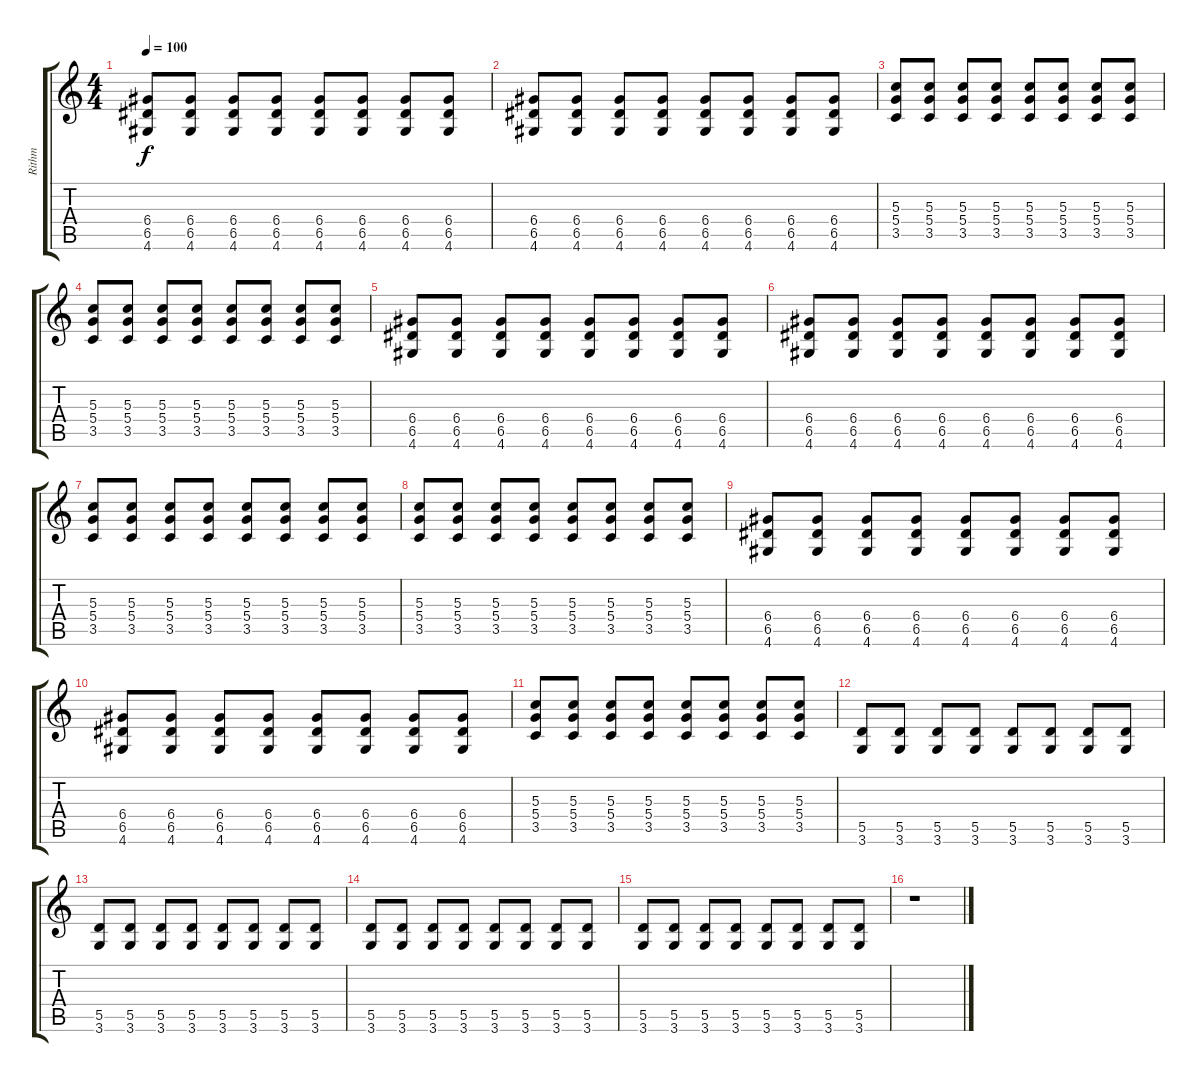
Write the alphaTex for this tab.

\track ("Rithm" "Rithm") {instrument distortionguitar}
\staff {score tabs}
\tuning (E4 B3 G3 D3 A2 E2) {hide}
\ts (4 4)
\tempo 100
\clef g2
\ks c
(6.4 6.5 4.6).8{dy f} (6.4 6.5 4.6).8 (6.4 6.5 4.6).8 (6.4 6.5 4.6).8 (6.4 6.5 4.6).8 (6.4 6.5 4.6).8 (6.4 6.5 4.6).8 (6.4 6.5 4.6).8 |
(6.4 6.5 4.6).8 (6.4 6.5 4.6).8 (6.4 6.5 4.6).8 (6.4 6.5 4.6).8 (6.4 6.5 4.6).8 (6.4 6.5 4.6).8 (6.4 6.5 4.6).8 (6.4 6.5 4.6).8 |
(5.3 5.4 3.5).8 (5.3 5.4 3.5).8 (5.3 5.4 3.5).8 (5.3 5.4 3.5).8 (5.3 5.4 3.5).8 (5.3 5.4 3.5).8 (5.3 5.4 3.5).8 (5.3 5.4 3.5).8 |
(5.3 5.4 3.5).8 (5.3 5.4 3.5).8 (5.3 5.4 3.5).8 (5.3 5.4 3.5).8 (5.3 5.4 3.5).8 (5.3 5.4 3.5).8 (5.3 5.4 3.5).8 (5.3 5.4 3.5).8 |
(6.4 6.5 4.6).8 (6.4 6.5 4.6).8 (6.4 6.5 4.6).8 (6.4 6.5 4.6).8 (6.4 6.5 4.6).8 (6.4 6.5 4.6).8 (6.4 6.5 4.6).8 (6.4 6.5 4.6).8 |
(6.4 6.5 4.6).8 (6.4 6.5 4.6).8 (6.4 6.5 4.6).8 (6.4 6.5 4.6).8 (6.4 6.5 4.6).8 (6.4 6.5 4.6).8 (6.4 6.5 4.6).8 (6.4 6.5 4.6).8 |
(5.3 5.4 3.5).8 (5.3 5.4 3.5).8 (5.3 5.4 3.5).8 (5.3 5.4 3.5).8 (5.3 5.4 3.5).8 (5.3 5.4 3.5).8 (5.3 5.4 3.5).8 (5.3 5.4 3.5).8 |
(5.3 5.4 3.5).8 (5.3 5.4 3.5).8 (5.3 5.4 3.5).8 (5.3 5.4 3.5).8 (5.3 5.4 3.5).8 (5.3 5.4 3.5).8 (5.3 5.4 3.5).8 (5.3 5.4 3.5).8 |
(6.4 6.5 4.6).8 (6.4 6.5 4.6).8 (6.4 6.5 4.6).8 (6.4 6.5 4.6).8 (6.4 6.5 4.6).8 (6.4 6.5 4.6).8 (6.4 6.5 4.6).8 (6.4 6.5 4.6).8 |
(6.4 6.5 4.6).8 (6.4 6.5 4.6).8 (6.4 6.5 4.6).8 (6.4 6.5 4.6).8 (6.4 6.5 4.6).8 (6.4 6.5 4.6).8 (6.4 6.5 4.6).8 (6.4 6.5 4.6).8 |
(5.3 5.4 3.5).8 (5.3 5.4 3.5).8 (5.3 5.4 3.5).8 (5.3 5.4 3.5).8 (5.3 5.4 3.5).8 (5.3 5.4 3.5).8 (5.3 5.4 3.5).8 (5.3 5.4 3.5).8 |
(5.5 3.6).8 (5.5 3.6).8 (5.5 3.6).8 (5.5 3.6).8 (5.5 3.6).8 (5.5 3.6).8 (5.5 3.6).8 (5.5 3.6).8 |
(5.5 3.6).8 (5.5 3.6).8 (5.5 3.6).8 (5.5 3.6).8 (5.5 3.6).8 (5.5 3.6).8 (5.5 3.6).8 (5.5 3.6).8 |
(5.5 3.6).8 (5.5 3.6).8 (5.5 3.6).8 (5.5 3.6).8 (5.5 3.6).8 (5.5 3.6).8 (5.5 3.6).8 (5.5 3.6).8 |
(5.5 3.6).8 (5.5 3.6).8 (5.5 3.6).8 (5.5 3.6).8 (5.5 3.6).8 (5.5 3.6).8 (5.5 3.6).8 (5.5 3.6).8 |
r.1
